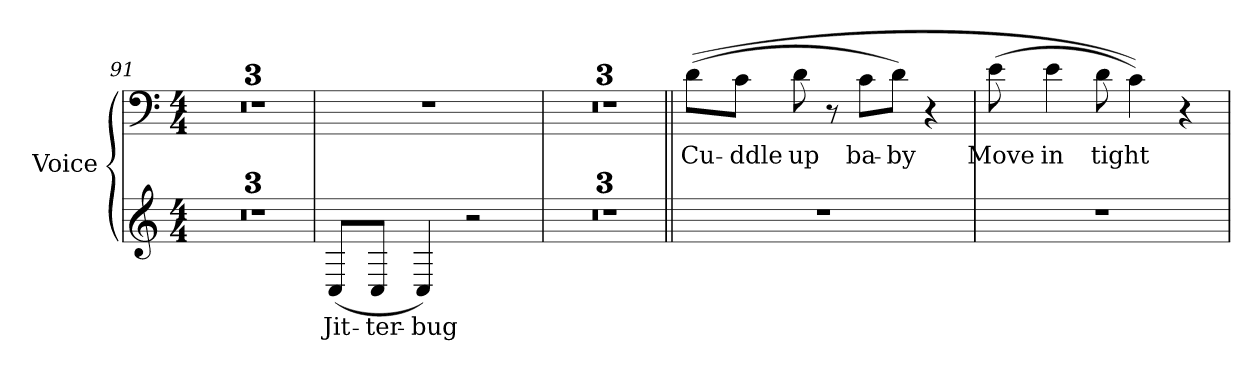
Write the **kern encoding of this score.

**kern	**text	**kern	**text
*part2	*part2	*part1	*part1
*staff2	*staff2	*staff1	*staff1
*I"Voice	*	*I"Voice	*
*I'Voice	*	*I'Voice	*
*clefG2	*	*clefF4	*
*k[]	*	*k[]	*
*C:	*	*C:	*
*M4/4	*	*M4/4	*
=91	=91	=91	=91
1r	.	1r	.
=92	=92	=92	=92
1r	.	1r	.
=93	=93	=93	=93
1r	.	1r	.
=94	=94	=94	=94
!	!LO:LY:b:color=#000000	!	!
(8Ci/L	Jit-	1r	.
!	!LO:LY:b:color=#000000	!	!
8Ci/J	-ter-	.	.
!	!LO:LY:b:color=#000000	!	!
4Ci/)	-bug	.	.
2r	.	.	.
=95	=95	=95	=95
1r	.	1r	.
=96	=96	=96	=96
1r	.	1r	.
=97	=97	=97	=97
1r	.	1r	.
!!LO:LB:g=z
=98||	=98||	=98||	=98||
!	!	!	!LO:LY:b:color=#000000
1r	.	((8di\L	Cu-
!	!	!	!LO:LY:b:color=#000000
.	.	8ci\J	-ddle
!	!	!	!LO:LY:b:color=#000000
.	.	8di\	up
.	.	8r	.
!	!	!	!LO:LY:b:color=#000000
.	.	8ci\L	ba-
!	!	!	!LO:LY:b:color=#000000
.	.	8di\J)	-by
.	.	4r	.
=99	=99	=99	=99
!	!	!	!LO:LY:b:color=#000000
1r	.	(8ei\	Move
!	!	!	!LO:LY:b:color=#000000
.	.	4ei\	in
!	!	!	!LO:LY:b:color=#000000
.	.	8di\	tight
.	.	4ci\))	.
.	.	4r	.
=	=	=	=
*-	*-	*-	*-
